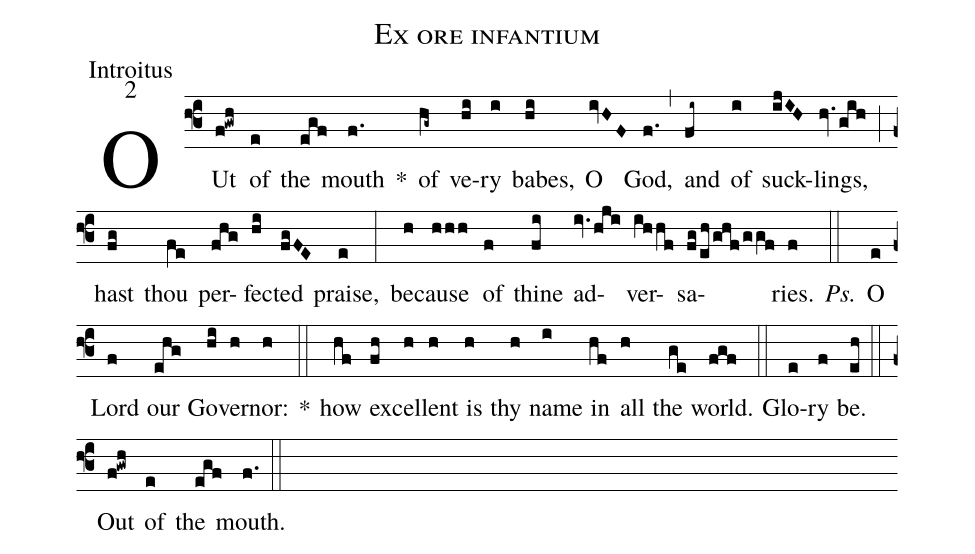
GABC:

name:Ex ore infantium;
office-part:Introitus;
mode:2;
%%
(f3) OUt(f!gwh) of(e) the(egf) mouth(f.) *() of(hg~) ve(hi)ry(i) babes,(hi) O(ivHF) God,(f.) (,) and(fi~) of(i) suck(ijIH)lings,(hv.1gih) (;) hast(fg) thou(fe) per(fhg)fec(hi)ted(fgFE) praise,(e) (:) be(h)cause(hhh) of(f) thine(fi) ad(iv.1hji)ver(ihhf)sa(fg/eh/ghf/ggf)ries.(f) <i>Ps.</i>(::) O(e) Lord(f) our(ehg) Go(hi)ver(h)nor:(h) *(::) how(hf) ex(fh)cel(h)lent(h) is(h) thy(h) name(i) in(hf) all(h) the(ge) world.(fgf) (::) Glo(e)ry(f) be.(eh) (::) Out(f!gwh) of(e) the(egf) mouth.(f.) (::)
